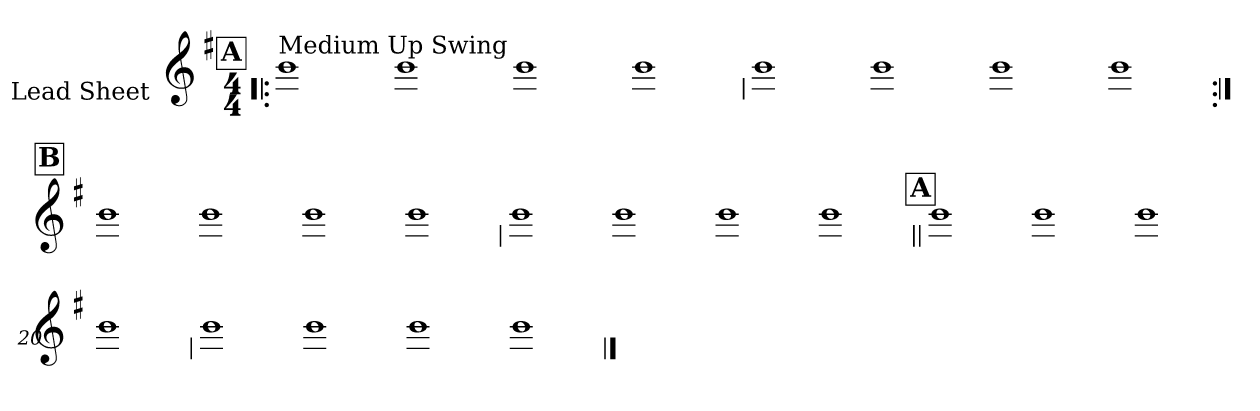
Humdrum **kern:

**kern
*part1
*staff1
*I"Lead Sheet
*stria0
*clefG2
*k[f#]
*G:
*M4/4
!!LO:REH:place=s1:a:t=A
=1!|:
!LO:TX:a:t=Medium Up Swing
1b
=2-
1b
=3-
1b
=4-
1b
!!LO:LB:g=z
=5
1b
=6-
1b
=7-
1b
=8-
1b
!!LO:LB:g=z
!!LO:REH:place=s1:a:t=B
=9:|!
1b
=10-
1b
=11-
1b
=12-
1b
!!LO:LB:g=z
=13
1b
=14-
1b
=15-
1b
=16-
1b
!!LO:LB:g=z
!!LO:REH:place=s1:a:t=A
=17||
1b
=18-
1b
=19-
1b
=20-
1b
!!LO:LB:g=z
=21
1b
=22-
1b
=23-
1b
=24-
1b
==
*-
